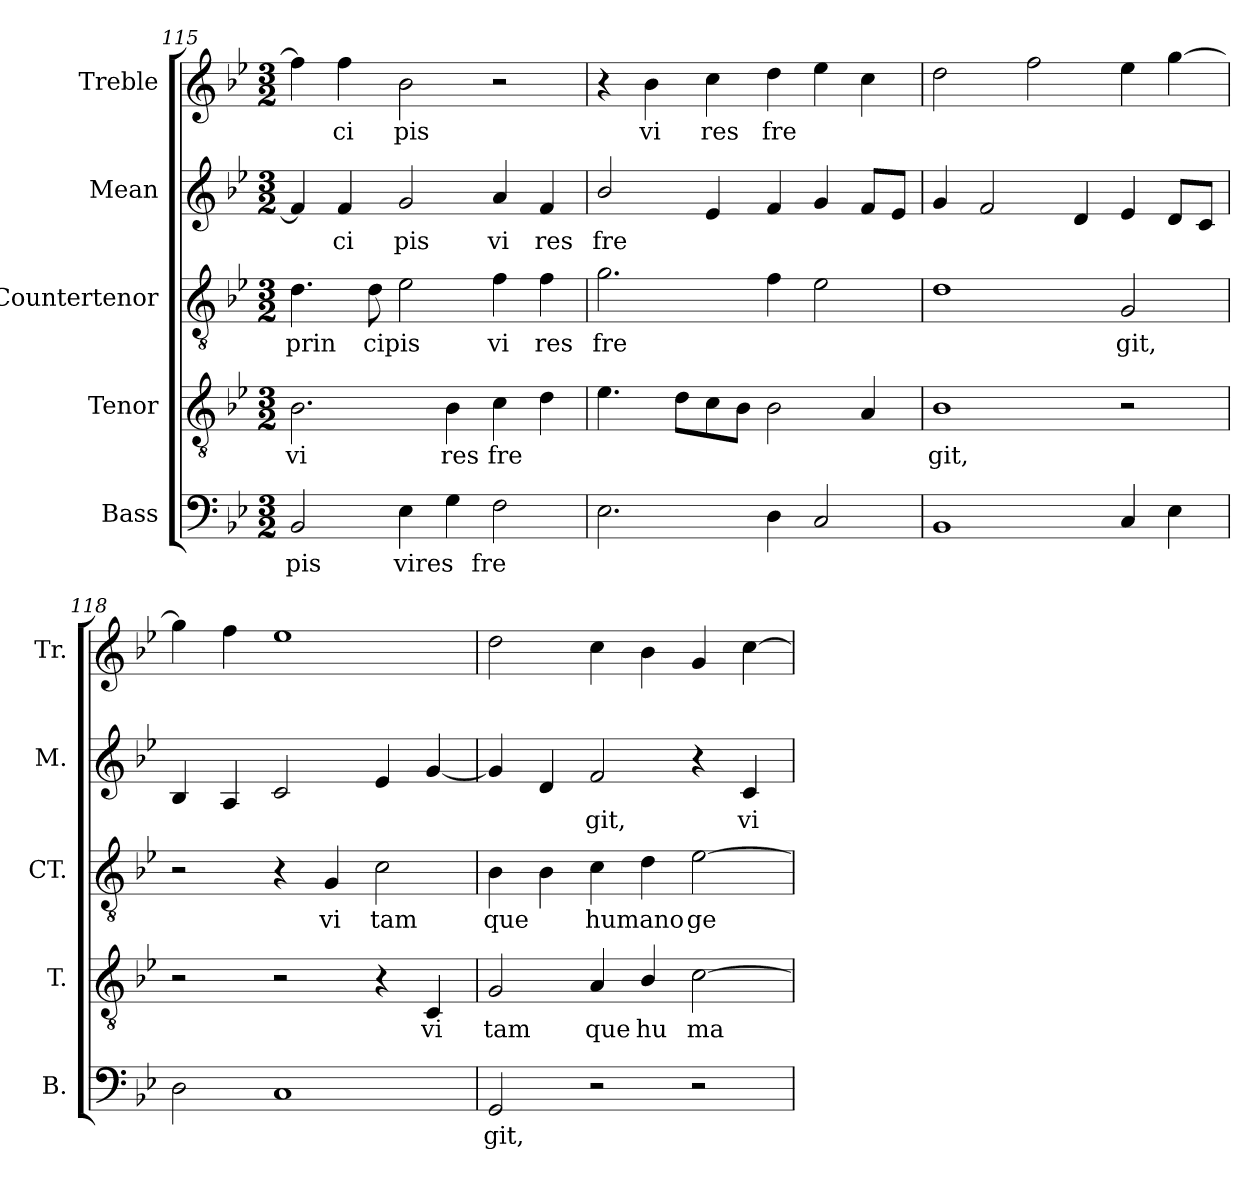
**kern	**text	**kern	**text	**kern	**text	**kern	**text	**kern	**text
*part5	*part5	*part4	*part4	*part3	*part3	*part2	*part2	*part1	*part1
*staff5	*staff5	*staff4	*staff4	*staff3	*staff3	*staff2	*staff2	*staff1	*staff1
*I"Bass	*	*I"Tenor	*	*I"Countertenor	*	*I"Mean	*	*I"Treble	*
*I'B.	*	*I'T.	*	*I'CT.	*	*I'M.	*	*I'Tr.	*
*clefF4	*	*clefGv2	*	*clefGv2	*	*clefG2	*	*clefG2	*
*	*	*ITrd7c12	*	*ITrd7c12	*	*	*	*	*
*k[b-e-]	*	*k[b-e-]	*	*k[b-e-]	*	*k[b-e-]	*	*k[b-e-]	*
*g:	*	*g:	*	*g:	*	*g:	*	*g:	*
*M3/2	*	*M3/2	*	*M3/2	*	*M3/2	*	*M3/2	*
=115	=115	=115	=115	=115	=115	=115	=115	=115	=115
!	!LO:LY:b:color=#000000	!	!	!	!	!	!	!	!
!	!	!	!LO:LY:b:color=#000000	!	!	!	!	!	!
!	!	!	!	!	!LO:LY:b:color=#000000	!	!	!	!
2BB-i/	pis	2.BB-i\	vi	4.Di\	prin	4fi/]	.	4ffi\]	.
!	!	!	!	!	!	!	!LO:LY:b:color=#000000	!	!
!	!	!	!	!	!	!	!	!	!LO:LY:b:color=#000000
.	.	.	.	.	.	4fi/	ci	4ffi\	ci
!	!	!	!	!	!LO:LY:b:color=#000000	!	!	!	!
.	.	.	.	8Di\	cipis	.	.	.	.
!	!LO:LY:b:color=#000000	!	!	!	!	!	!	!	!
!	!	!	!	!	!	!	!LO:LY:b:color=#000000	!	!
!	!	!	!	!	!	!	!	!	!LO:LY:b:color=#000000
4E-i\	vires	.	.	2E-i\	.	2gi/	pis	2b-i\	pis
!	!	!	!LO:LY:b:color=#000000	!	!	!	!	!	!
4Gi\	.	4BB-i\	res	.	.	.	.	.	.
!	!LO:LY:b:color=#000000	!	!	!	!	!	!	!	!
!	!	!	!LO:LY:b:color=#000000	!	!	!	!	!	!
!	!	!	!	!	!LO:LY:b:color=#000000	!	!	!	!
!	!	!	!	!	!	!	!LO:LY:b:color=#000000	!	!
2Fi\	fre	4Ci\	fre	4Fi\	vi	4ai/	vi	2r	.
!	!	!	!	!	!LO:LY:b:color=#000000	!	!	!	!
!	!	!	!	!	!	!	!LO:LY:b:color=#000000	!	!
.	.	4Di\	.	4Fi\	res	4fi/	res	.	.
=116	=116	=116	=116	=116	=116	=116	=116	=116	=116
!	!	!	!	!	!LO:LY:b:color=#000000	!	!	!	!
!	!	!	!	!	!	!	!LO:LY:b:color=#000000	!	!
2.E-i\	.	4.E-i\	.	2.Gi\	fre	2b-i/	fre	4r	.
!	!	!	!	!	!	!	!	!	!LO:LY:b:color=#000000
.	.	.	.	.	.	.	.	4b-i\	vi
.	.	8Di\L	.	.	.	.	.	.	.
!	!	!	!	!	!	!	!	!	!LO:LY:b:color=#000000
.	.	8Ci\	.	.	.	4e-i/	.	4cci\	res
.	.	8BB-i\J	.	.	.	.	.	.	.
!	!	!	!	!	!	!	!	!	!LO:LY:b:color=#000000
4Di\	.	2BB-i\	.	4Fi\	.	4fi/	.	4ddi\	fre
2Ci/	.	.	.	2E-i\	.	4gi/	.	4ee-i\	.
.	.	4AAi/	.	.	.	8fi/L	.	4cci\	.
.	.	.	.	.	.	8e-i/J	.	.	.
!!LO:LB:g=z
=117	=117	=117	=117	=117	=117	=117	=117	=117	=117
!	!	!	!LO:LY:b:color=#000000	!	!	!	!	!	!
1BB-i	.	1BB-i	git,	1Di	.	4gi/	.	2ddi\	.
.	.	.	.	.	.	2fi/	.	.	.
.	.	.	.	.	.	.	.	2ffi\	.
.	.	.	.	.	.	4di/	.	.	.
!	!	!	!	!	!LO:LY:b:color=#000000	!	!	!	!
4Ci/	.	2r	.	2GGi/	git,	4e-i/	.	4ee-i\	.
4E-i\	.	.	.	.	.	8di/L	.	[>4ggi\	.
.	.	.	.	.	.	8ci/J	.	.	.
=118	=118	=118	=118	=118	=118	=118	=118	=118	=118
2Di\	.	2r	.	2r	.	4B-i/	.	4ggi\]	.
.	.	.	.	.	.	4Ai/	.	4ffi\	.
1Ci	.	2r	.	4r	.	2ci/	.	1ee-i	.
!	!	!	!	!	!LO:LY:b:color=#000000	!	!	!	!
.	.	.	.	4GGi/	vi	.	.	.	.
!	!	!	!	!	!LO:LY:b:color=#000000	!	!	!	!
.	.	4r	.	2Ci\	tam	4e-i/	.	.	.
!	!	!	!LO:LY:b:color=#000000	!	!	!	!	!	!
.	.	4CCi/	vi	.	.	[<4gi/	.	.	.
=119	=119	=119	=119	=119	=119	=119	=119	=119	=119
!	!LO:LY:b:color=#000000	!	!	!	!	!	!	!	!
!	!	!	!LO:LY:b:color=#000000	!	!	!	!	!	!
!	!	!	!	!	!LO:LY:b:color=#000000	!	!	!	!
2GGi/	git,	2GGi/	tam	4BB-i\	que	4gi/]	.	2ddi\	.
.	.	.	.	4BB-i\	.	4di/	.	.	.
!	!	!	!LO:LY:b:color=#000000	!	!	!	!	!	!
!	!	!	!	!	!LO:LY:b:color=#000000	!	!	!	!
!	!	!	!	!	!	!	!LO:LY:b:color=#000000	!	!
2r	.	4AAi/	que	4Ci\	humano	2fi/	git,	4cci\	.
!	!	!	!LO:LY:b:color=#000000	!	!	!	!	!	!
.	.	4BB-i/	hu	4Di\	.	.	.	4b-i\	.
!	!	!	!LO:LY:b:color=#000000	!	!	!	!	!	!
!	!	!	!	!	!LO:LY:b:color=#000000	!	!	!	!
2r	.	[>2Ci\	ma	[>2E-i\	ge	4r	.	4gi/	.
!	!	!	!	!	!	!	!LO:LY:b:color=#000000	!	!
.	.	.	.	.	.	4ci/	vi	[>4cci\	.
=	=	=	=	=	=	=	=	=	=
*-	*-	*-	*-	*-	*-	*-	*-	*-	*-
